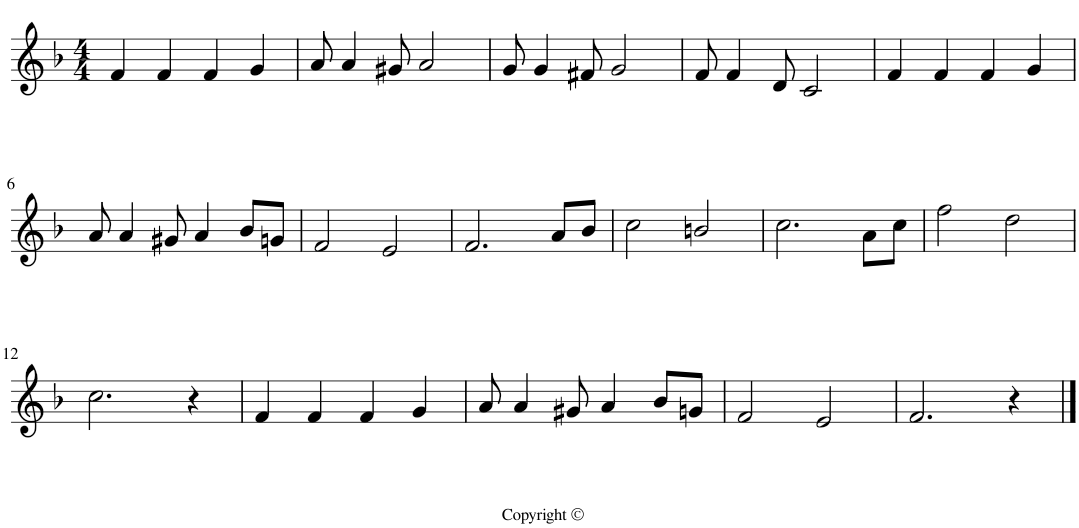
**kern
*part1
*staff1
*I"P1
*clefG2
*k[b-]
*F:
*M4/4
=1
4f/
4f/
4f/
4g/
=2
8a/
4a/
8g#X/
2a/
=3
8g/
4g/
8f#X/
2g/
=4
8f/
4f/
8d/
2c/
=5
4f/
4f/
4f/
4g/
!!LO:LB:g=z
=6
8a/
4a/
8g#X/
4a/
8b-/L
8gn/J
=7
2f/
2e/
=8
2.f/
8a/L
8b-/J
=9
2cc\
2bn/
=10
2.cc\
8a\L
8cc\J
=11
2ff\
2dd\
!!LO:LB:g=z
=12
2.cc\
4r
=13
4f/
4f/
4f/
4g/
=14
8a/
4a/
8g#X/
4a/
8b-/L
8gn/J
=15
2f/
2e/
=16
2.f/
4r
==
*-
